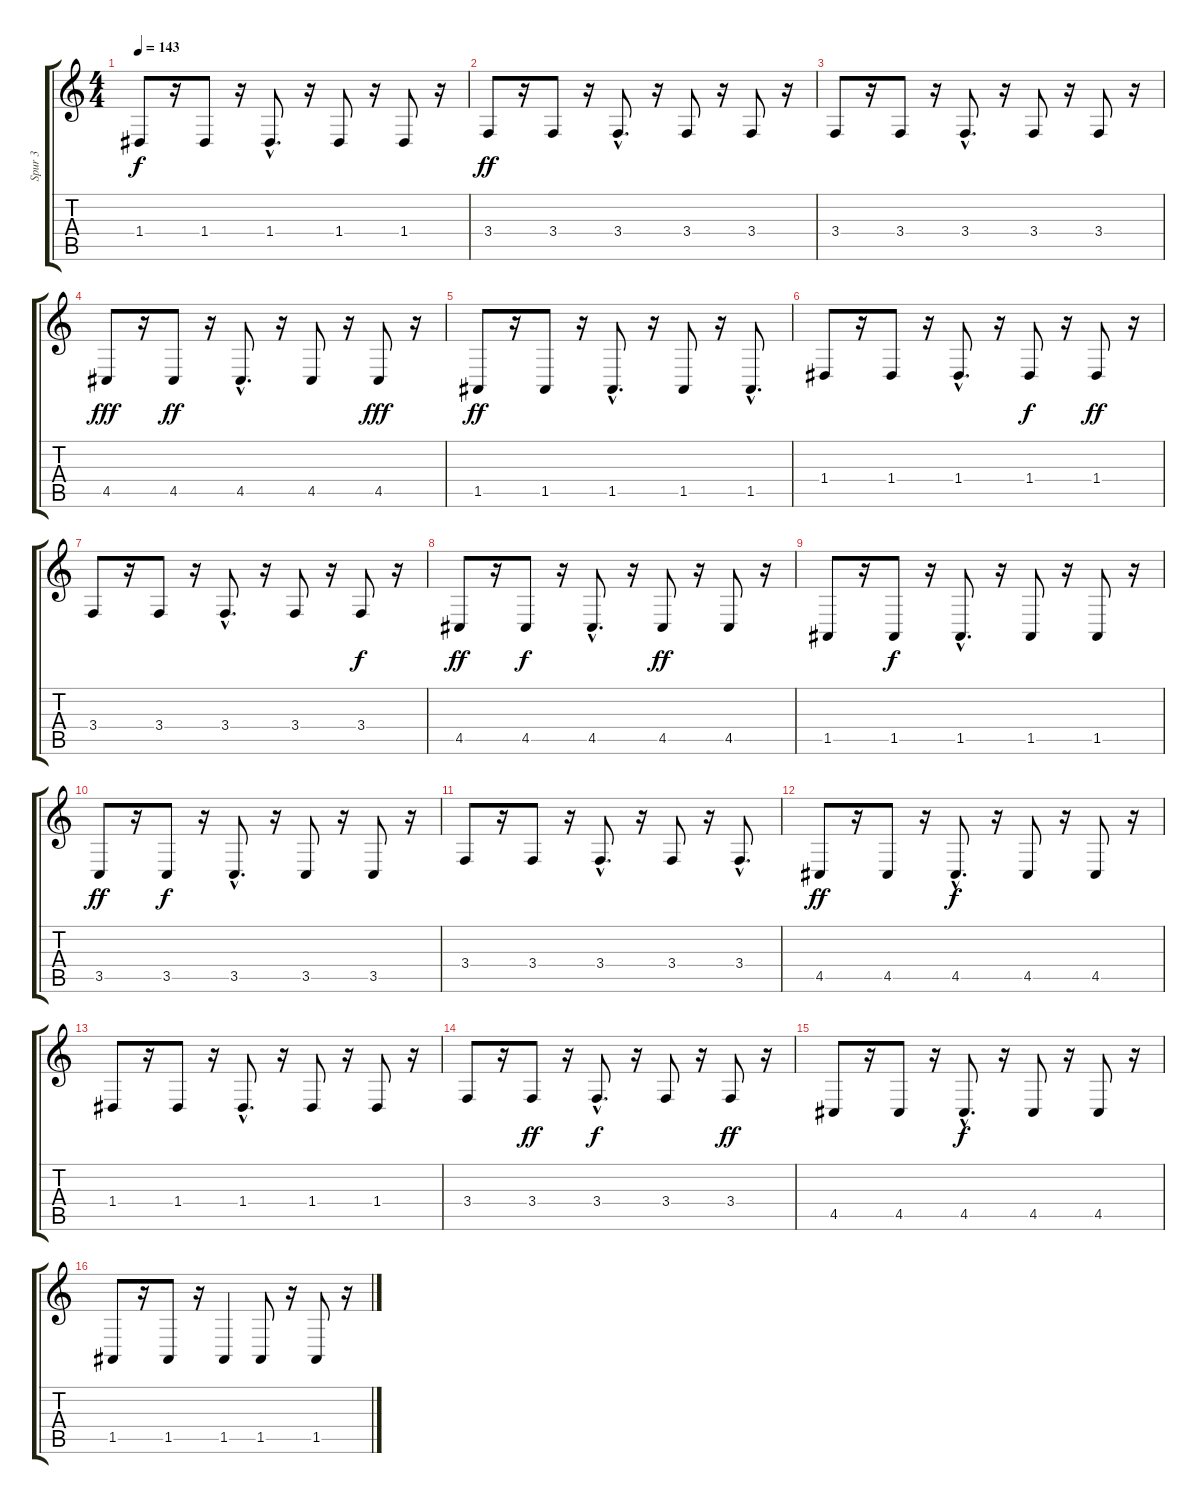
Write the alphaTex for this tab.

\track ("Spur 3" "Spur 3") {instrument percussiveorgan}
\staff {score tabs}
\tuning (E4 B3 G3 D3 A2 E2) {hide}
\ts (4 4)
\tempo 143
\clef g2
\ks c
1.4.8{dy f} r.16 1.4.8 r.16 1.4{hac}.8{d} r.16 1.4.8 r.16 1.4.8 r.16 |
3.4.8{dy ff} r.16 3.4.8 r.16 3.4{hac}.8{d} r.16 3.4.8 r.16 3.4.8 r.16 |
3.4.8 r.16 3.4.8 r.16 3.4{hac}.8{d} r.16 3.4.8 r.16 3.4.8 r.16 |
4.5.8{dy fff} r.16 4.5.8{dy ff} r.16 4.5{hac}.8{d} r.16 4.5.8 r.16 4.5.8{dy fff} r.16 |
1.5.8{dy ff} r.16 1.5.8 r.16 1.5{hac}.8{d} r.16 1.5.8 r.16 1.5{hac}.8{d} |
1.4.8 r.16 1.4.8 r.16 1.4{hac}.8{d} r.16 1.4.8{dy f} r.16 1.4.8{dy ff} r.16 |
3.4.8 r.16 3.4.8 r.16 3.4{hac}.8{d} r.16 3.4.8 r.16 3.4.8{dy f} r.16 |
4.5.8{dy ff} r.16 4.5.8{dy f} r.16 4.5{hac}.8{d} r.16 4.5.8{dy ff} r.16 4.5.8 r.16 |
1.5.8 r.16 1.5.8{dy f} r.16 1.5{hac}.8{d} r.16 1.5.8 r.16 1.5.8 r.16 |
3.5.8{dy ff} r.16 3.5.8{dy f} r.16 3.5{hac}.8{d} r.16 3.5.8 r.16 3.5.8 r.16 |
3.4.8 r.16 3.4.8 r.16 3.4{hac}.8{d} r.16 3.4.8 r.16 3.4{hac}.8{d} |
4.5.8{dy ff} r.16 4.5.8 r.16 4.5{hac}.8{d dy f} r.16 4.5.8 r.16 4.5.8 r.16 |
1.4.8 r.16 1.4.8 r.16 1.4{hac}.8{d} r.16 1.4.8 r.16 1.4.8 r.16 |
3.4.8 r.16 3.4.8{dy ff} r.16 3.4{hac}.8{d dy f} r.16 3.4.8 r.16 3.4.8{dy ff} r.16 |
4.5.8 r.16 4.5.8 r.16 4.5{hac}.8{d dy f} r.16 4.5.8 r.16 4.5.8 r.16 |
1.5.8 r.16 1.5.8 r.16 1.5.4 1.5.8 r.16 1.5.8 r.16
